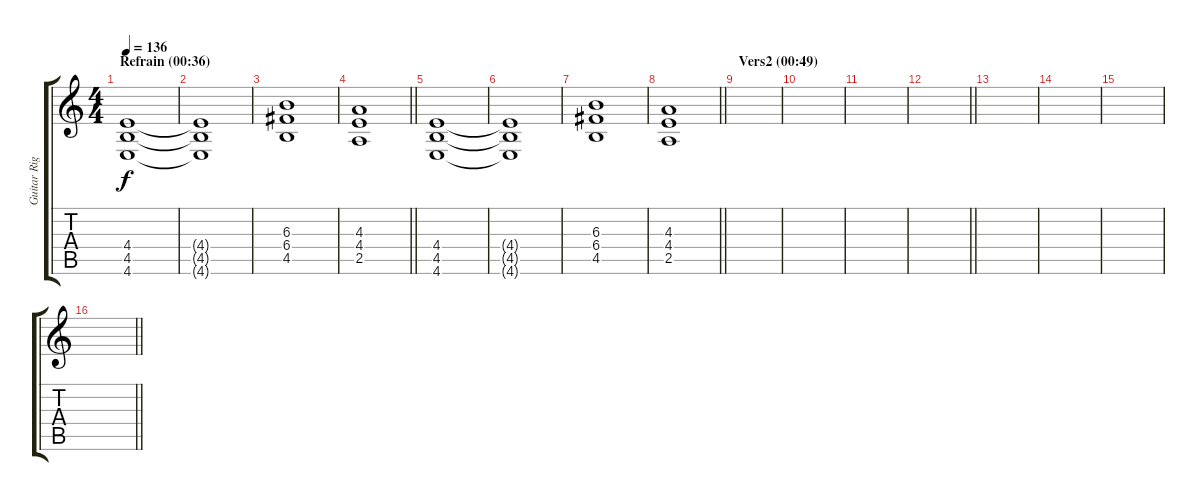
\track ("Guitar Right" "Guitar Rig") {instrument distortionguitar}
\staff {score tabs}
\tuning (D4 A3 F3 C3 G2 C2) {hide}
\ts (4 4)
\section ("" "Refrain (00:36)")
\tempo 136
\clef g2
\ks c
(4.4 4.5 4.6).1{dy f} |
(4.4{t} 4.5{t} 4.6{t}).1 |
(6.3 6.4 4.5).1 |
\barLineRight lightlight
(4.3 4.4 2.5).1 |
(4.4 4.5 4.6).1 |
(4.4{t} 4.5{t} 4.6{t}).1 |
(6.3 6.4 4.5).1 |
\barLineRight lightlight
(4.3 4.4 2.5).1 |
\section ("" "Vers2 (00:49)")
|
|
|
\barLineRight lightlight
|
|
|
|
\barLineRight lightlight
